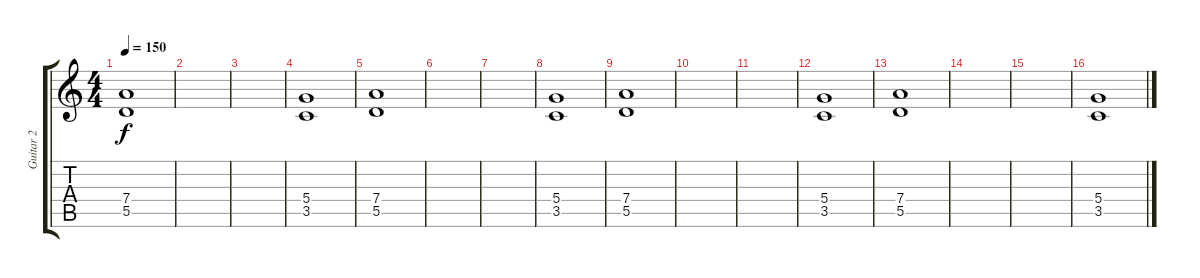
\track ("Guitar 2" "Guitar 2") {instrument distortionguitar}
\staff {score tabs}
\tuning (E4 B3 G3 D3 A2 E2) {hide}
\ts (4 4)
\tempo 150
\clef g2
\ks c
(7.4 5.5).1{dy f} |
|
|
(5.4 3.5).1 |
(7.4 5.5).1 |
|
|
(5.4 3.5).1 |
(7.4 5.5).1 |
|
|
(5.4 3.5).1 |
(7.4 5.5).1 |
|
|
(5.4 3.5).1
